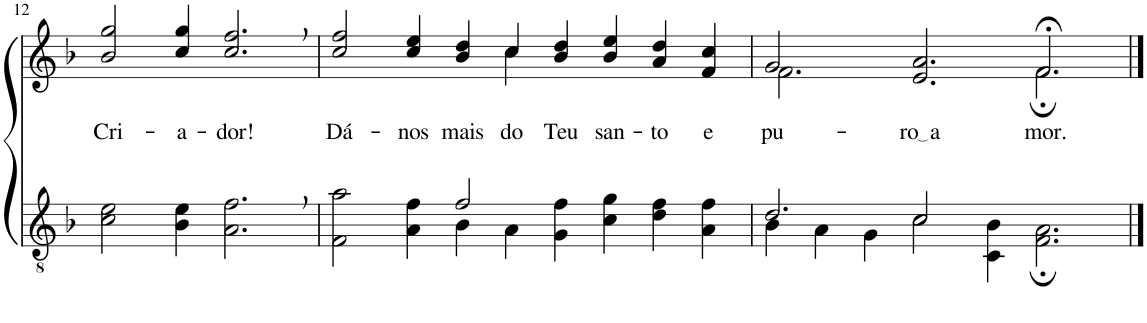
**kern	**kern	**text
*part2	*part1	*part1
*staff2	*staff1	*staff1
*I"Parte III e IV	*I"Parte I e II	*
!!LO:PB:g=z
*clefGv2	*clefG2	*
*Trd3c5	*Trd3c5	*
*k[b-]	*k[b-]	*
*M9/4	*M9/4	*
=12	=12	=12
!	!	!LO:LY:b
2c\ 2e\	2b-/ 2gg/	Cri-
!	!	!LO:LY:b
4B-\ 4e\	4cc/ 4gg/	-a-
!	!	!LO:LY:b
2.A\, 2.f\,	2.cc/, 2.ff/,	-dor!
=13	=13	=13
*^	*	*
!	!	!	!LO:LY:b
*	*	*^	*
2.ryy	2F\ 2a\	2cc/ 2ff/	1ryy	Dá-
!	!	!	!	!LO:LY:b
.	4A\ 4f\	4cc/ 4ee/	.	-nos
!	!	!	!	!LO:LY:b
2f/	4B-\	4b-/ 4dd/	.	mais
!	!	!	!	!LO:LY:b
.	4A\	4cc/	4cc\	do
!	!	!	!	!LO:LY:b
1ryy	4G\ 4f\	4b-/ 4dd/	1ryy	Teu
!	!	!	!	!LO:LY:b
.	4c\ 4g\	4b-/ 4ee/	.	san-
!	!	!	!	!LO:LY:b
.	4d\ 4f\	4a/ 4dd/	.	-to
!	!	!	!	!LO:LY:b
.	4A\ 4f\	4f/ 4cc/	.	e
=14	=14	=14	=14	=14
!	!	!	!	!LO:LY:b
2.d/	4B-\	2g/	2.f\	pu-
.	4A\	.	.	.
.	4G\	1ryy	.	.
!	!	!	!	!LO:LY:b
2c/	2c\	.	2.e/ 2.a/	ro a
1ryy	4C\ 4B-\	.	.	.
!	!	!	!	!LO:LY:b
.	2.F\; 2.A\;	2.f;<\	2.f;/	-mor.
*v	*v	*	*	*
*	*v	*v	*
==	==	==
*-	*-	*-
